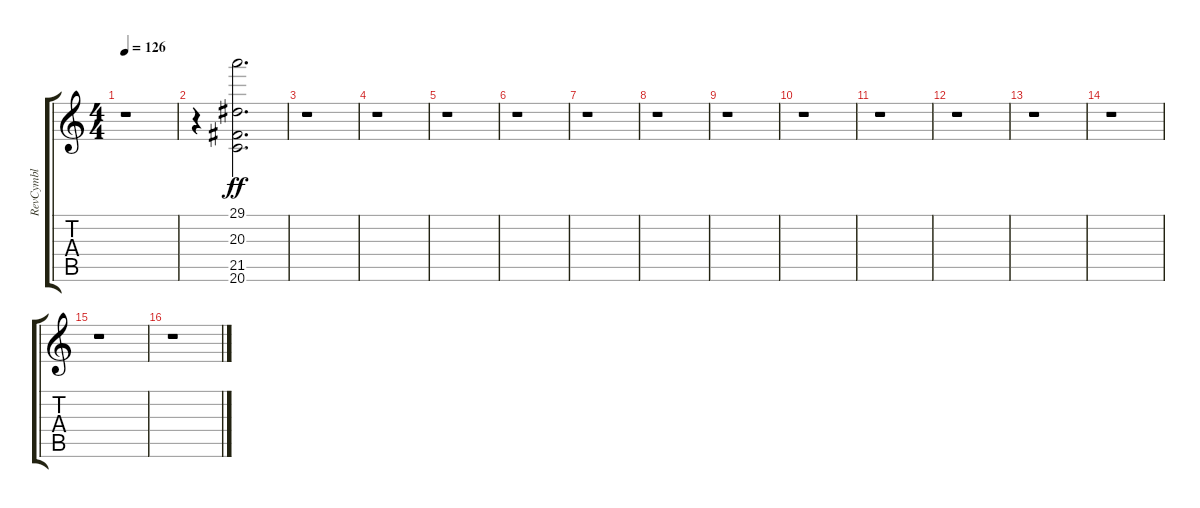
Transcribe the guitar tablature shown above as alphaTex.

\track ("RevCymbl" "RevCymbl") {instrument reversecymbal}
\staff {score tabs}
\tuning (E4 B3 G3 D3 A2 E2) {hide}
\ts (4 4)
\tempo 126
\clef g2
\ks c
r.1{dy ff} |
r.4 (29.1 20.3 21.5 20.6).2{d} |
r.1 |
r.1 |
r.1 |
r.1 |
r.1 |
r.1 |
r.1 |
r.1 |
r.1 |
r.1 |
r.1 |
r.1 |
r.1 |
r.1
